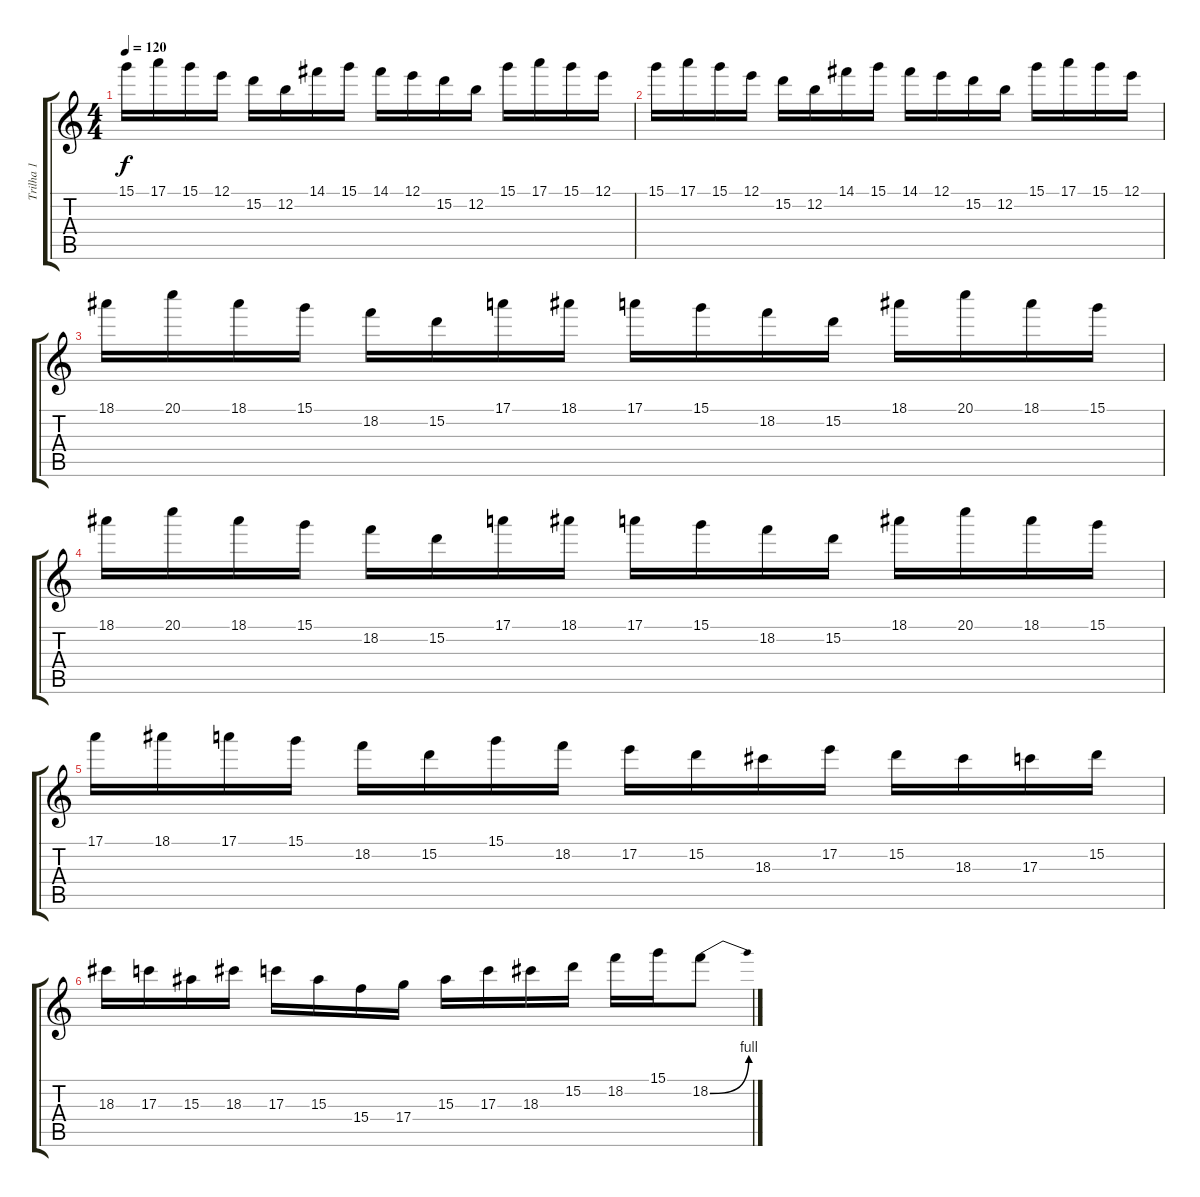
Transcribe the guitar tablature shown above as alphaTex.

\track ("Trilha 1" "Trilha 1") {instrument overdrivenguitar}
\staff {score tabs}
\tuning (E4 B3 G3 D3 A2 E2) {hide}
\ts (4 4)
\tempo 120
\clef g2
\ks c
15.1.16{dy f instrument overdrivenguitar} 17.1.16 15.1.16 12.1.16 15.2.16 12.2.16 14.1.16 15.1.16 14.1.16 12.1.16 15.2.16 12.2.16 15.1.16 17.1.16 15.1.16 12.1.16 |
15.1.16 17.1.16 15.1.16 12.1.16 15.2.16 12.2.16 14.1.16 15.1.16 14.1.16 12.1.16 15.2.16 12.2.16 15.1.16 17.1.16 15.1.16 12.1.16 |
18.1.16 20.1.16 18.1.16 15.1.16 18.2.16 15.2.16 17.1.16 18.1.16 17.1.16 15.1.16 18.2.16 15.2.16 18.1.16 20.1.16 18.1.16 15.1.16 |
18.1.16 20.1.16 18.1.16 15.1.16 18.2.16 15.2.16 17.1.16 18.1.16 17.1.16 15.1.16 18.2.16 15.2.16 18.1.16 20.1.16 18.1.16 15.1.16 |
17.1.16 18.1.16 17.1.16 15.1.16 18.2.16 15.2.16 15.1.16 18.2.16 17.2.16 15.2.16 18.3.16 17.2.16 15.2.16 18.3.16 17.3.16 15.2.16 |
18.3.16 17.3.16 15.3.16 18.3.16 17.3.16 15.3.16 15.4.16 17.4.16 15.3.16 17.3.16 18.3.16 15.2.16 18.2.16 15.1.16 18.2{be (bend 0 0 60 4)}.8
